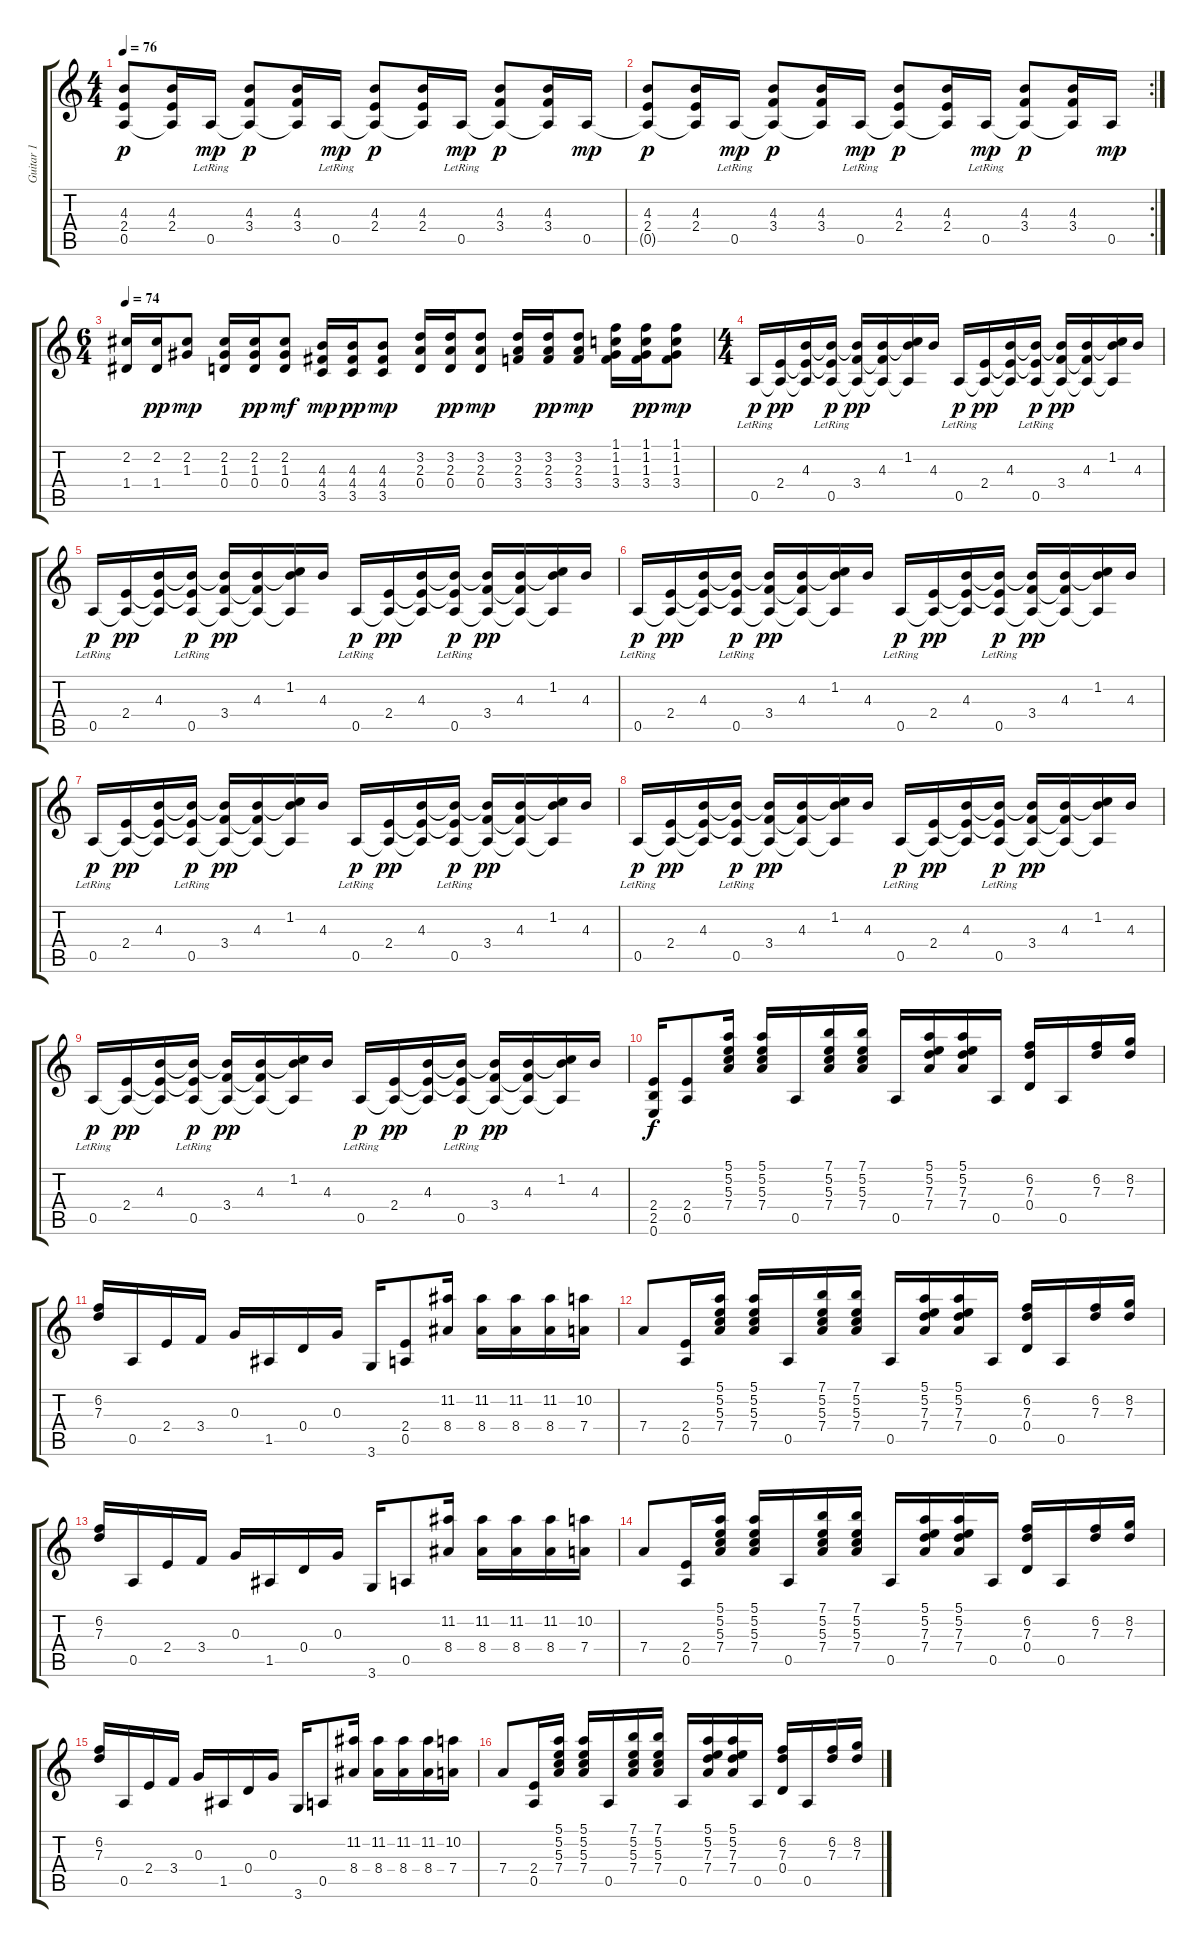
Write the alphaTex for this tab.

\track ("Guitar 1" "Guitar 1") {instrument acousticguitarnylon}
\staff {score tabs}
\tuning (E4 B3 G3 D3 A2 E2) {hide}
\ts (4 4)
\tempo 76
\clef g2
\ks c
(4.3 2.4 0.5).8{dy p} (4.3 2.4 0.5{t}).16 0.5{lr}.16{dy mp} (4.3 3.4 0.5{t}).8{dy p} (4.3 3.4 0.5{t}).16 0.5{lr}.16{dy mp} (4.3 2.4 0.5{t}).8{dy p} (4.3 2.4 0.5{t}).16 0.5{lr}.16{dy mp} (4.3 3.4 0.5{t}).8{dy p} (4.3 3.4 0.5{t}).16 0.5.16{dy mp} |
\rc 2
(4.3 2.4 0.5{t}).8{dy p} (4.3 2.4 0.5{t}).16 0.5{lr}.16{dy mp} (4.3 3.4 0.5{t}).8{dy p} (4.3 3.4 0.5{t}).16 0.5{lr}.16{dy mp} (4.3 2.4 0.5{t}).8{dy p} (4.3 2.4 0.5{t}).16 0.5{lr}.16{dy mp} (4.3 3.4 0.5{t}).8{dy p} (4.3 3.4 0.5{t}).16 0.5.16{dy mp} |
\ts (6 4)
\tempo 74
(2.2 1.4).16 (2.2 1.4).16{dy pp} (2.2 1.3).8{dy mp} (2.2 1.3 0.4).16 (2.2 1.3 0.4).16{dy pp} (2.2 1.3 0.4).8{dy mf} (4.3 4.4 3.5).16{dy mp} (4.3 4.4 3.5).16{dy pp} (4.3 4.4 3.5).8{dy mp} (3.2 2.3 0.4).16 (3.2 2.3 0.4).16{dy pp} (3.2 2.3 0.4).8{dy mp} (3.2 2.3 3.4).16 (3.2 2.3 3.4).16{dy pp} (3.2 2.3 3.4).8{dy mp} (1.1 1.2 1.3 3.4).16 (1.1 1.2 1.3 3.4).16{dy pp} (1.1 1.2 1.3 3.4).8{dy mp} |
\ts (4 4)
0.5{lr}.16{dy p} (2.4 0.5{t}).16{dy pp} (4.3 2.4{t} 0.5{t}).16 (4.3{t} 2.4{t} 0.5{lr}).16{dy p} (4.3{t} 3.4 0.5{t}).16{dy pp} (4.3 3.4{t} 0.5{t}).16 (1.2 4.3{t} 0.5{t}).16 4.3.16 0.5{lr}.16{dy p} (2.4 0.5{t}).16{dy pp} (4.3 2.4{t} 0.5{t}).16 (4.3{t} 2.4{t} 0.5{lr}).16{dy p} (4.3{t} 3.4 0.5{t}).16{dy pp} (4.3 3.4{t} 0.5{t}).16 (1.2 4.3{t} 0.5{t}).16 4.3.16 |
0.5{lr}.16{dy p} (2.4 0.5{t}).16{dy pp} (4.3 2.4{t} 0.5{t}).16 (4.3{t} 2.4{t} 0.5{lr}).16{dy p} (4.3{t} 3.4 0.5{t}).16{dy pp} (4.3 3.4{t} 0.5{t}).16 (1.2 4.3{t} 0.5{t}).16 4.3.16 0.5{lr}.16{dy p} (2.4 0.5{t}).16{dy pp} (4.3 2.4{t} 0.5{t}).16 (4.3{t} 2.4{t} 0.5{lr}).16{dy p} (4.3{t} 3.4 0.5{t}).16{dy pp} (4.3 3.4{t} 0.5{t}).16 (1.2 4.3{t} 0.5{t}).16 4.3.16 |
0.5{lr}.16{dy p} (2.4 0.5{t}).16{dy pp} (4.3 2.4{t} 0.5{t}).16 (4.3{t} 2.4{t} 0.5{lr}).16{dy p} (4.3{t} 3.4 0.5{t}).16{dy pp} (4.3 3.4{t} 0.5{t}).16 (1.2 4.3{t} 0.5{t}).16 4.3.16 0.5{lr}.16{dy p} (2.4 0.5{t}).16{dy pp} (4.3 2.4{t} 0.5{t}).16 (4.3{t} 2.4{t} 0.5{lr}).16{dy p} (4.3{t} 3.4 0.5{t}).16{dy pp} (4.3 3.4{t} 0.5{t}).16 (1.2 4.3{t} 0.5{t}).16 4.3.16 |
0.5{lr}.16{dy p} (2.4 0.5{t}).16{dy pp} (4.3 2.4{t} 0.5{t}).16 (4.3{t} 2.4{t} 0.5{lr}).16{dy p} (4.3{t} 3.4 0.5{t}).16{dy pp} (4.3 3.4{t} 0.5{t}).16 (1.2 4.3{t} 0.5{t}).16 4.3.16 0.5{lr}.16{dy p} (2.4 0.5{t}).16{dy pp} (4.3 2.4{t} 0.5{t}).16 (4.3{t} 2.4{t} 0.5{lr}).16{dy p} (4.3{t} 3.4 0.5{t}).16{dy pp} (4.3 3.4{t} 0.5{t}).16 (1.2 4.3{t} 0.5{t}).16 4.3.16 |
0.5{lr}.16{dy p} (2.4 0.5{t}).16{dy pp} (4.3 2.4{t} 0.5{t}).16 (4.3{t} 2.4{t} 0.5{lr}).16{dy p} (4.3{t} 3.4 0.5{t}).16{dy pp} (4.3 3.4{t} 0.5{t}).16 (1.2 4.3{t} 0.5{t}).16 4.3.16 0.5{lr}.16{dy p} (2.4 0.5{t}).16{dy pp} (4.3 2.4{t} 0.5{t}).16 (4.3{t} 2.4{t} 0.5{lr}).16{dy p} (4.3{t} 3.4 0.5{t}).16{dy pp} (4.3 3.4{t} 0.5{t}).16 (1.2 4.3{t} 0.5{t}).16 4.3.16 |
0.5{lr}.16{dy p} (2.4 0.5{t}).16{dy pp} (4.3 2.4{t} 0.5{t}).16 (4.3{t} 2.4{t} 0.5{lr}).16{dy p} (4.3{t} 3.4 0.5{t}).16{dy pp} (4.3 3.4{t} 0.5{t}).16 (1.2 4.3{t} 0.5{t}).16 4.3.16 0.5{lr}.16{dy p} (2.4 0.5{t}).16{dy pp} (4.3 2.4{t} 0.5{t}).16 (4.3{t} 2.4{t} 0.5{lr}).16{dy p} (4.3{t} 3.4 0.5{t}).16{dy pp} (4.3 3.4{t} 0.5{t}).16 (1.2 4.3{t} 0.5{t}).16 4.3.16 |
(2.4 2.5 0.6).16{dy f volume 12 instrument distortionguitar} (2.4 0.5).8 (5.1 5.2 5.3 7.4).16 (5.1 5.2 5.3 7.4).16 0.5.16 (7.1 5.2 5.3 7.4).16 (7.1 5.2 5.3 7.4).16 0.5.16 (5.1 5.2 7.3 7.4).16 (5.1 5.2 7.3 7.4).16 0.5.16 (6.2 7.3 0.4).16 0.5.16 (6.2 7.3).16 (8.2 7.3).16 |
(6.2 7.3).16 0.5.16 2.4.16 3.4.16 0.3.16 1.5.16 0.4.16 0.3.16 3.6.16 (2.4 0.5).8 (11.2 8.4).16 (11.2 8.4).16 (11.2 8.4).16 (11.2 8.4).16 (10.2 7.4).16 |
7.4.8 (2.4 0.5).16 (5.1 5.2 5.3 7.4).16 (5.1 5.2 5.3 7.4).16 0.5.16 (7.1 5.2 5.3 7.4).16 (7.1 5.2 5.3 7.4).16 0.5.16 (5.1 5.2 7.3 7.4).16 (5.1 5.2 7.3 7.4).16 0.5.16 (6.2 7.3 0.4).16 0.5.16 (6.2 7.3).16 (8.2 7.3).16 |
(6.2 7.3).16 0.5.16 2.4.16 3.4.16 0.3.16 1.5.16 0.4.16 0.3.16 3.6.16 0.5.8 (11.2 8.4).16 (11.2 8.4).16 (11.2 8.4).16 (11.2 8.4).16 (10.2 7.4).16 |
7.4.8 (2.4 0.5).16 (5.1 5.2 5.3 7.4).16 (5.1 5.2 5.3 7.4).16 0.5.16 (7.1 5.2 5.3 7.4).16 (7.1 5.2 5.3 7.4).16 0.5.16 (5.1 5.2 7.3 7.4).16 (5.1 5.2 7.3 7.4).16 0.5.16 (6.2 7.3 0.4).16 0.5.16 (6.2 7.3).16 (8.2 7.3).16 |
(6.2 7.3).16 0.5.16 2.4.16 3.4.16 0.3.16 1.5.16 0.4.16 0.3.16 3.6.16 0.5.8 (11.2 8.4).16 (11.2 8.4).16 (11.2 8.4).16 (11.2 8.4).16 (10.2 7.4).16 |
7.4.8{instrument distortionguitar} (2.4 0.5).16 (5.1 5.2 5.3 7.4).16 (5.1 5.2 5.3 7.4).16 0.5.16 (7.1 5.2 5.3 7.4).16 (7.1 5.2 5.3 7.4).16 0.5.16 (5.1 5.2 7.3 7.4).16 (5.1 5.2 7.3 7.4).16 0.5.16 (6.2 7.3 0.4).16 0.5.16 (6.2 7.3).16 (8.2 7.3).16
